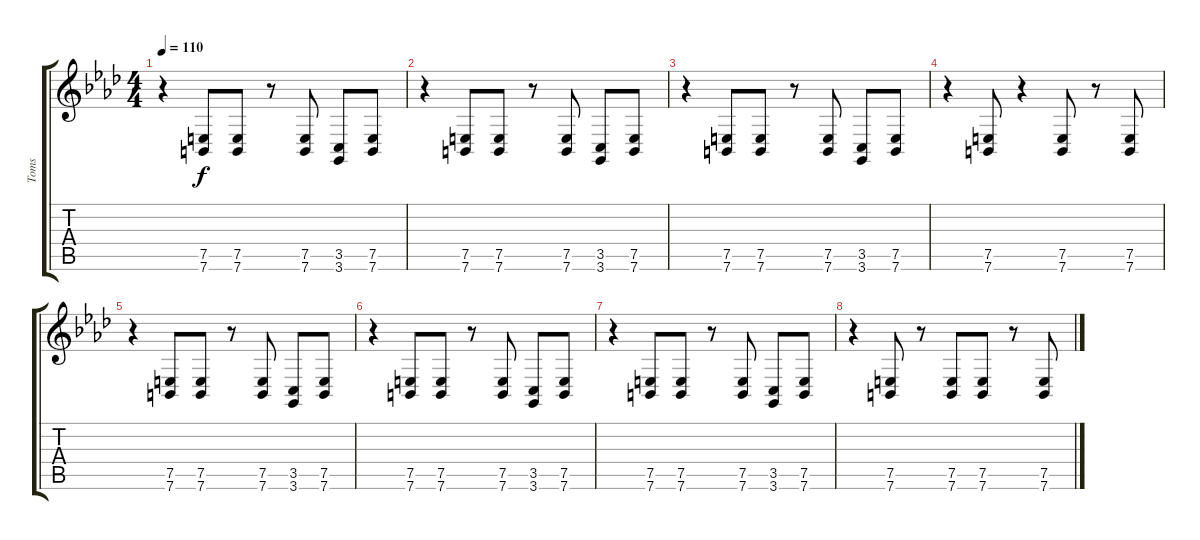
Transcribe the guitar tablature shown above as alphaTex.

\track ("Toms" "Toms") {instrument melodictom}
\staff {score tabs}
\tuning (E4 B3 G3 D3 A2 E2) {hide}
\ts (4 4)
\tempo 110
\clef g2
\ks fminor
r.4{dy f} (7.5 7.6).8 (7.5 7.6).8 r.8 (7.5 7.6).8 (3.5 3.6).8 (7.5 7.6).8 |
r.4 (7.5 7.6).8 (7.5 7.6).8 r.8 (7.5 7.6).8 (3.5 3.6).8 (7.5 7.6).8 |
r.4 (7.5 7.6).8 (7.5 7.6).8 r.8 (7.5 7.6).8 (3.5 3.6).8 (7.5 7.6).8 |
r.4 (7.5 7.6).8 r.4 (7.5 7.6).8 r.8 (7.5 7.6).8 |
r.4 (7.5 7.6).8 (7.5 7.6).8 r.8 (7.5 7.6).8 (3.5 3.6).8 (7.5 7.6).8 |
r.4 (7.5 7.6).8 (7.5 7.6).8 r.8 (7.5 7.6).8 (3.5 3.6).8 (7.5 7.6).8 |
r.4 (7.5 7.6).8 (7.5 7.6).8 r.8 (7.5 7.6).8 (3.5 3.6).8 (7.5 7.6).8 |
r.4 (7.5 7.6).8 r.8 (7.5 7.6).8 (7.5 7.6).8 r.8 (7.5 7.6).8
